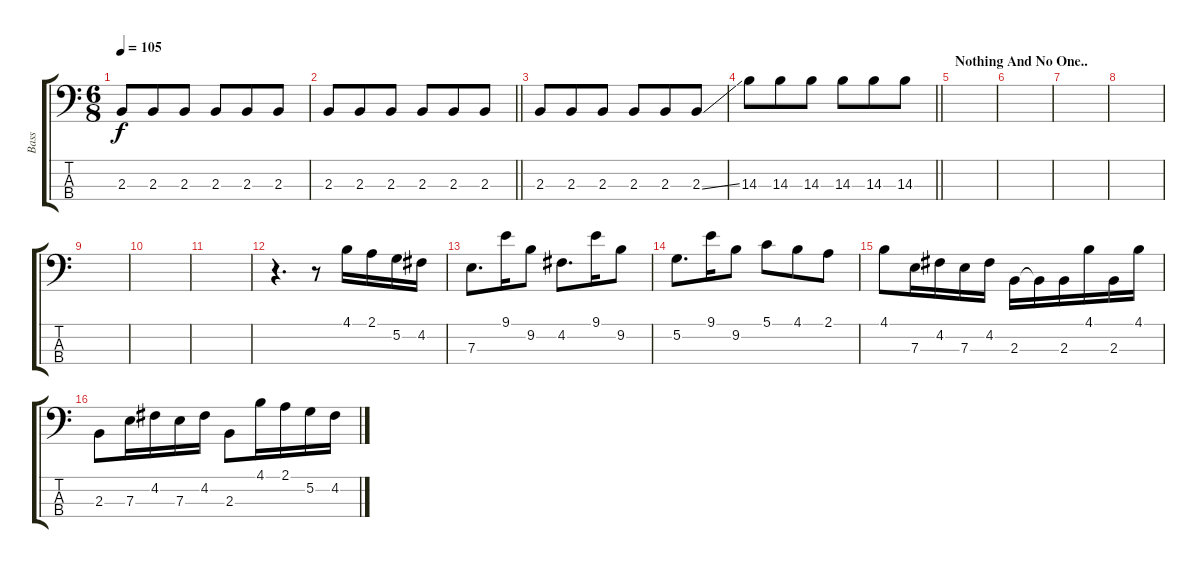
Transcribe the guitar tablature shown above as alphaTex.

\track ("Bass" "Bass") {instrument electricbassfinger}
\staff {score tabs}
\tuning (G2 D2 A1 E1) {hide}
\ts (6 8)
\tempo 105
\clef f4
\ks c
2.3.8{dy f} 2.3.8 2.3.8 2.3.8 2.3.8 2.3.8 |
\barLineRight lightlight
2.3.8 2.3.8 2.3.8 2.3.8 2.3.8 2.3.8 |
2.3.8 2.3.8 2.3.8 2.3.8 2.3.8 2.3{ss}.8 |
\barLineRight lightlight
14.3.8 14.3.8 14.3.8 14.3.8 14.3.8 14.3.8 |
\section ("" "Nothing And No One..")
|
|
|
|
|
|
|
r.4{d} r.8 4.1.16 2.1.16 5.2.16 4.2.16 |
7.3.8{d} 9.1.16 9.2.8 4.2.8{d} 9.1.16 9.2.8 |
5.2.8{d} 9.1.16 9.2.8 5.1.8 4.1.8 2.1.8 |
4.1.8 7.3.16 4.2.16 7.3.16 4.2.16 2.3.16 2.3{t}.16 2.3.16 4.1.16 2.3.16 4.1.16 |
2.3.8 7.3.16 4.2.16 7.3.16 4.2.16 2.3.8 4.1.16 2.1.16 5.2.16 4.2.16
